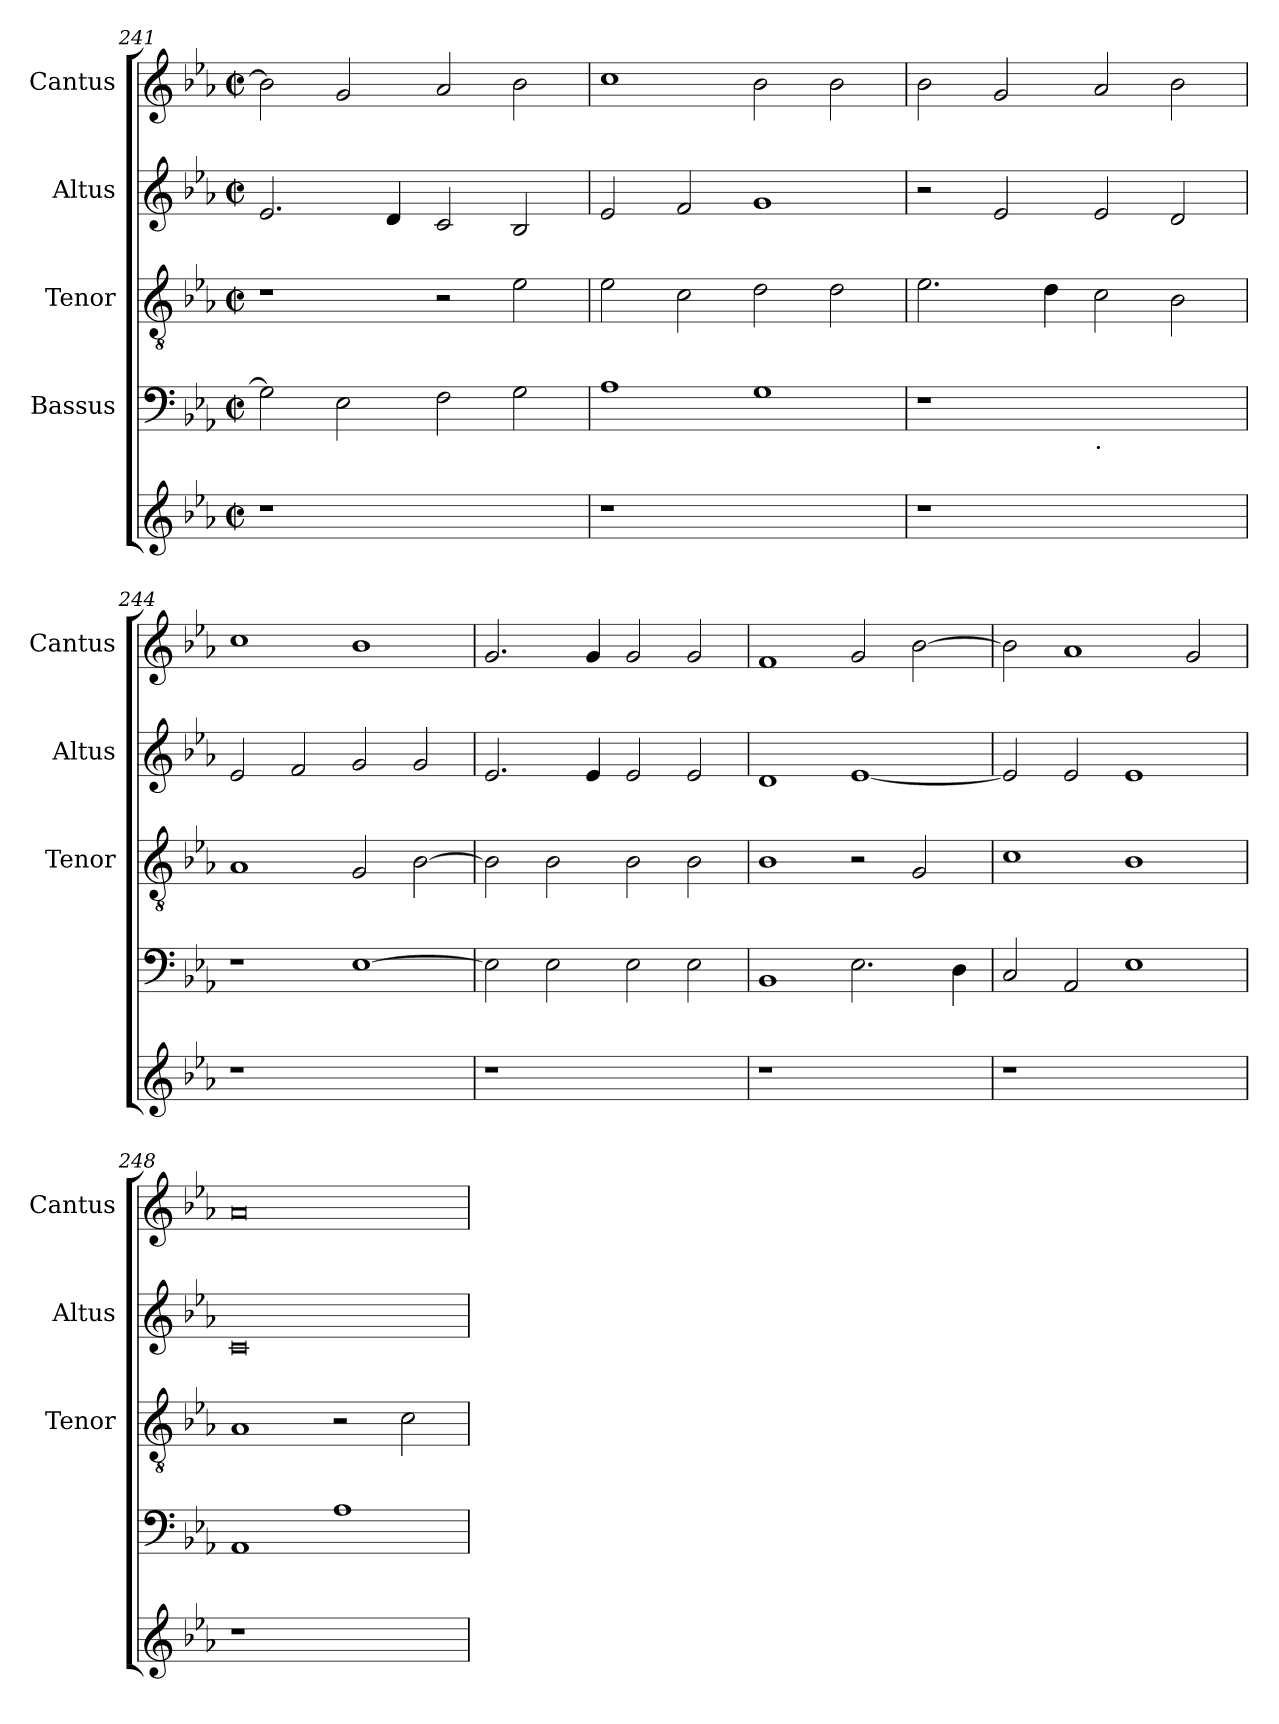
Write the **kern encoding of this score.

**kern	**kern	**kern	**kern	**kern
*part5	*part4	*part3	*part2	*part1
*staff5	*staff4	*staff3	*staff2	*staff1
*	*I"Bassus	*I"Tenor	*I"Altus	*I"Cantus
*	*	*I'Tenor	*I'Altus	*I'Cantus
*clefG2	*clefF4	*clefGv2	*clefG2	*clefG2
*k[b-e-a-]	*k[b-e-a-]	*k[b-e-a-]	*k[b-e-a-]	*k[b-e-a-]
*E-:	*E-:	*E-:	*E-:	*E-:
*M2/2	*M2/2	*M2/2	*M2/2	*M2/2
*met(c|)	*met(c|)	*met(c|)	*met(c|)	*met(c|)
=241	=241	=241	=241	=241
1r	2G\]	1r	2.e-/	2b-\]
.	2E-\	.	.	2g/
.	.	.	4d/	.
1ryy	2F\	2r	2c/	2a-/
.	2G\	2e-\	2B-/	2b-\
=242	=242	=242	=242	=242
1r	1A-	2e-\	2e-/	1cc
.	.	2c\	2f/	.
1ryy	1G	2d\	1g	2b-\
.	.	2d\	.	2b-\
=243	=243	=243	=243	=243
1r	1r	2.e-\	2r	2b-\
.	.	.	2e-/	2g/
.	.	4d\	.	.
!	!LO:TX:b:t=.	!	!	!
1ryy	1ryy	2c\	2e-/	2a-/
.	.	2B-\	2d/	2b-\
!!LO:PB:g=z
=244	=244	=244	=244	=244
1r	1r	1A-	2e-/	1cc
.	.	.	2f/	.
1ryy	[>1E-	2G/	2g/	1b-
.	.	[>2B-\	2g/	.
=245	=245	=245	=245	=245
1r	2E-\]	2B-\]	2.e-/	2.g/
.	2E-\	2B-\	.	.
.	.	.	4e-/	4g/
1ryy	2E-\	2B-\	2e-/	2g/
.	2E-\	2B-\	2e-/	2g/
=246	=246	=246	=246	=246
1r	1BB-	1B-	1d	1f
1ryy	2.E-\	2r	[<1e-	2g/
.	.	2G/	.	[>2b-\
.	4D\	.	.	.
=247	=247	=247	=247	=247
1r	2C/	1c	2e-/]	2b-\]
.	2AA-/	.	2e-/	1a-
1ryy	1E-	1B-	1e-	.
.	.	.	.	2g/
=248	=248	=248	=248	=248
1r	1AA-	1A-	0c	0a-
1ryy	1A-	2r	.	.
.	.	2c\	.	.
=	=	=	=	=
*-	*-	*-	*-	*-
